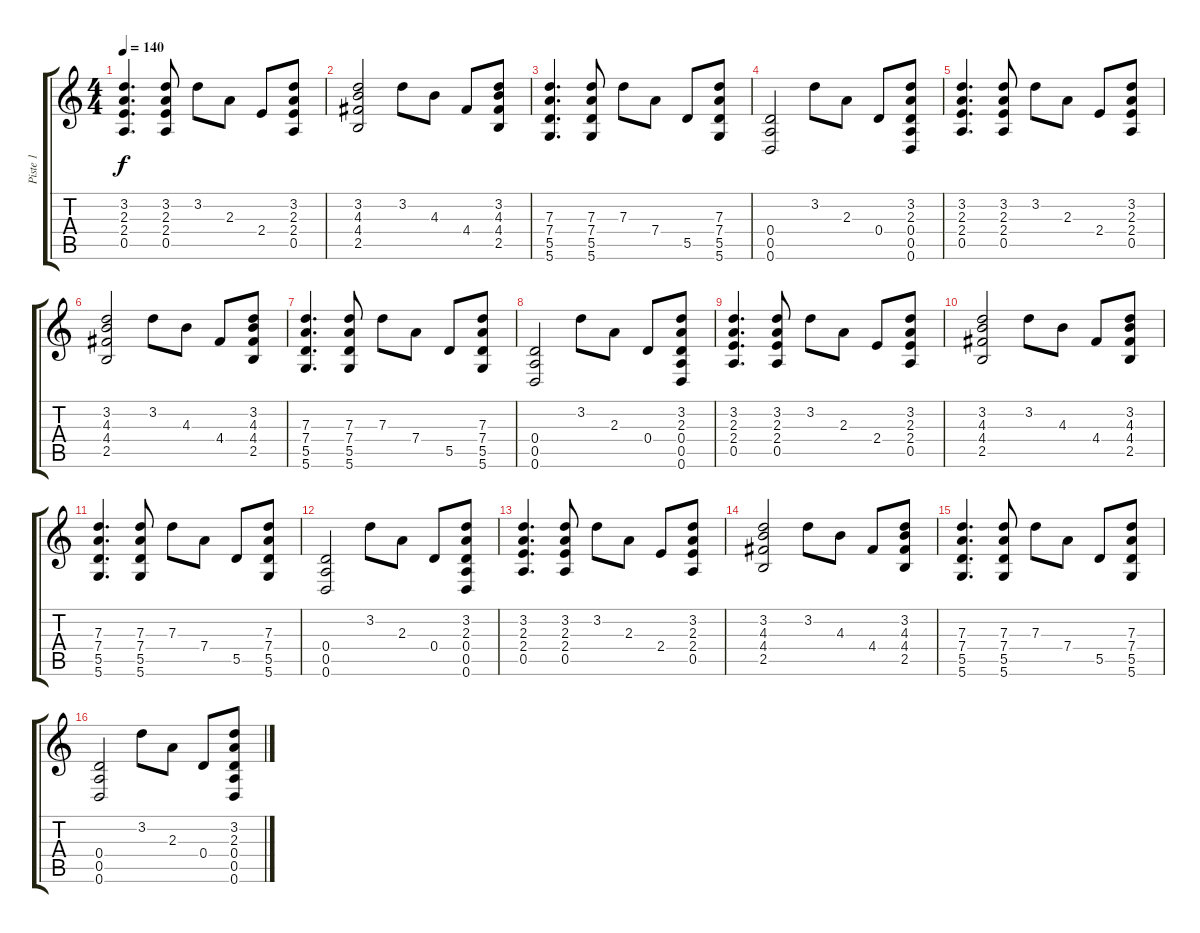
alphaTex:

\track ("Piste 1" "Piste 1") {instrument acousticguitarsteel}
\staff {score tabs}
\tuning (E4 B3 G3 D3 A2 D2) {hide}
\ts (4 4)
\tempo 140
\clef g2
\ks c
(3.2 2.3 2.4 0.5).4{d dy f} (3.2 2.3 2.4 0.5).8 3.2.8 2.3.8 2.4.8 (3.2 2.3 2.4 0.5).8 |
(3.2 4.3 4.4 2.5).2 3.2.8 4.3.8 4.4.8 (3.2 4.3 4.4 2.5).8 |
(7.3 7.4 5.5 5.6).4{d} (7.3 7.4 5.5 5.6).8 7.3.8 7.4.8 5.5.8 (7.3 7.4 5.5 5.6).8 |
(0.4 0.5 0.6).2 3.2.8 2.3.8 0.4.8 (3.2 2.3 0.4 0.5 0.6).8 |
(3.2 2.3 2.4 0.5).4{d} (3.2 2.3 2.4 0.5).8 3.2.8 2.3.8 2.4.8 (3.2 2.3 2.4 0.5).8 |
(3.2 4.3 4.4 2.5).2 3.2.8 4.3.8 4.4.8 (3.2 4.3 4.4 2.5).8 |
(7.3 7.4 5.5 5.6).4{d} (7.3 7.4 5.5 5.6).8 7.3.8 7.4.8 5.5.8 (7.3 7.4 5.5 5.6).8 |
(0.4 0.5 0.6).2 3.2.8 2.3.8 0.4.8 (3.2 2.3 0.4 0.5 0.6).8 |
(3.2 2.3 2.4 0.5).4{d} (3.2 2.3 2.4 0.5).8 3.2.8 2.3.8 2.4.8 (3.2 2.3 2.4 0.5).8 |
(3.2 4.3 4.4 2.5).2 3.2.8 4.3.8 4.4.8 (3.2 4.3 4.4 2.5).8 |
(7.3 7.4 5.5 5.6).4{d} (7.3 7.4 5.5 5.6).8 7.3.8 7.4.8 5.5.8 (7.3 7.4 5.5 5.6).8 |
(0.4 0.5 0.6).2 3.2.8 2.3.8 0.4.8 (3.2 2.3 0.4 0.5 0.6).8 |
(3.2 2.3 2.4 0.5).4{d} (3.2 2.3 2.4 0.5).8 3.2.8 2.3.8 2.4.8 (3.2 2.3 2.4 0.5).8 |
(3.2 4.3 4.4 2.5).2 3.2.8 4.3.8 4.4.8 (3.2 4.3 4.4 2.5).8 |
(7.3 7.4 5.5 5.6).4{d} (7.3 7.4 5.5 5.6).8 7.3.8 7.4.8 5.5.8 (7.3 7.4 5.5 5.6).8 |
(0.4 0.5 0.6).2 3.2.8 2.3.8 0.4.8 (3.2 2.3 0.4 0.5 0.6).8
